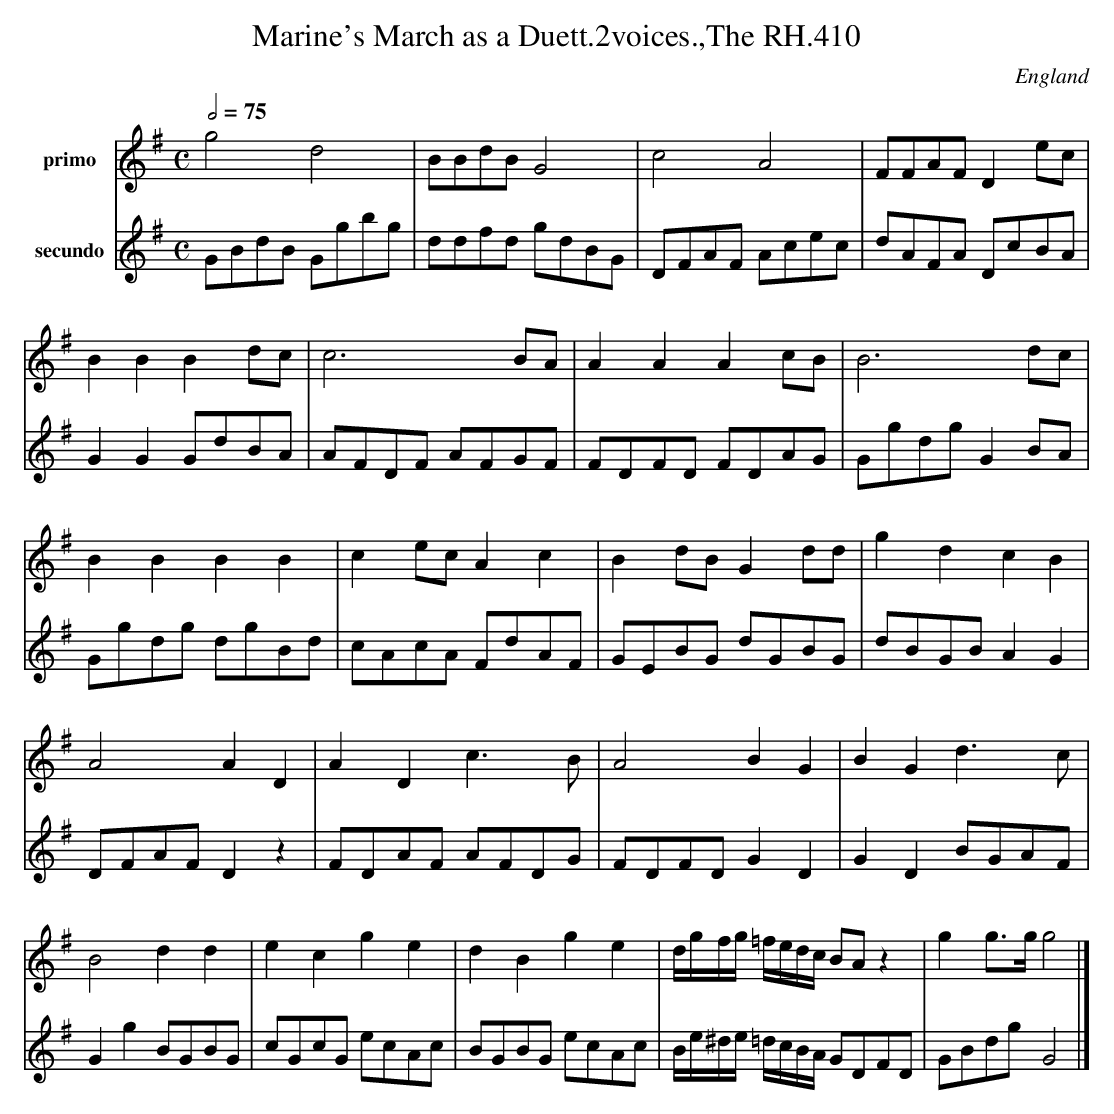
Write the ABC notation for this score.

X:1
T:Marine's March as a Duett.2voices.,The RH.410
O:England
V:1 name="primo"
V:2 name="secundo"
M:C
L:1/8
Q:2/4=75
K:G major
[V:1] g4 d4|BBdBG4|c4 A4|FFAF D2ec|
[V:2] GBdB Ggbg|ddfd gdBG|DFAF Acec|dAFA DcBA|
[V:1] B2B2 B2dc|c6 BA|A2A2 A2cB|B6 dc|
[V:2] G2G2 GdBA|AFDF AFGF|FDFD FDAG|Ggdg G2BA|
[V:1] B2B2 B2B2|c2ec A2c2|B2dB G2dd|g2d2 c2B2|
[V:2] Ggdg dgBd|cAcA FdAF|GEBG dGBG|dBGB A2G2|
[V:1] A4 A2D2|A2D2 c3B|A4 B2G2|B2G2 d3c|
[V:2] DFAF D2z2|FDAF AFDG|FDFD G2D2|G2D2 BGAF|
[V:1] B4 d2d2|e2c2 g2e2|d2B2 g2e2|d/g/f/g/ =f/e/d/c/ BAz2|g2g>g g4|]
[V:2] G2g2 BGBG|cGcG ecAc|BGBG ecAc|B/e/^d/e/ =d/c/B/A/ GDFD|GBdg G4|]
